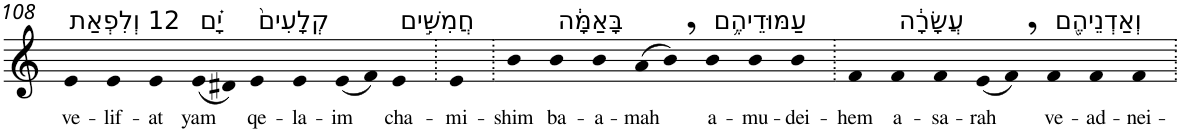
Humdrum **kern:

**kern	**text
*part1	*part1
*staff1	*staff1
*I"Piano	*
*I'Pno	*
!!LO:PB:g=z
*clefG2	*
*k[]	*
=108	=108
!LO:TX:a:t=12 וְלִפְאַת	!
!	!LO:LY:b
4e	ve-
!	!LO:LY:b
4e	-lif-
!	!LO:LY:b
4e	-at
!LO:TX:a:t=יָ֗ם	!
!	!LO:LY:b
(8e	yam
8d#X)	.
!LO:TX:a:t=קְלָעִים֙	!
!	!LO:LY:b
4e	qe-
!	!LO:LY:b
4e	-la-
!	!LO:LY:b
(8e	-im
8f)	.
!LO:TX:a:t=חֲמִשִּׁ֣ים	!
!	!LO:LY:b
4e	cha-
=109.	=109.
!	!LO:LY:b
4e	-mi-
=110.	=110.
!	!LO:LY:b
4b	-shim
!LO:TX:a:t=בָּאַמָּ֔ה	!
!	!LO:LY:b
4b	ba-
!	!LO:LY:b
4b	-a-
!	!LO:LY:b
(8a	-mah
8b,)	.
!LO:TX:a:t=עַמּוּדֵיהֶ֥ם	!
!	!LO:LY:b
4b	a-
!	!LO:LY:b
4b	-mu-
!	!LO:LY:b
4b	-dei-
=111.	=111.
!	!LO:LY:b
4f	-hem
!LO:TX:a:t=עֲשָׂרָ֔ה	!
!	!LO:LY:b
4f	a-
!	!LO:LY:b
4f	-sa-
!	!LO:LY:b
(8e	-rah
8f,)	.
!LO:TX:a:t=וְאַדְנֵיהֶ֖ם	!
!	!LO:LY:b
4f	ve-
!	!LO:LY:b
4f	-ad-
!	!LO:LY:b
4f	-nei-
=.	=.
*-	*-
